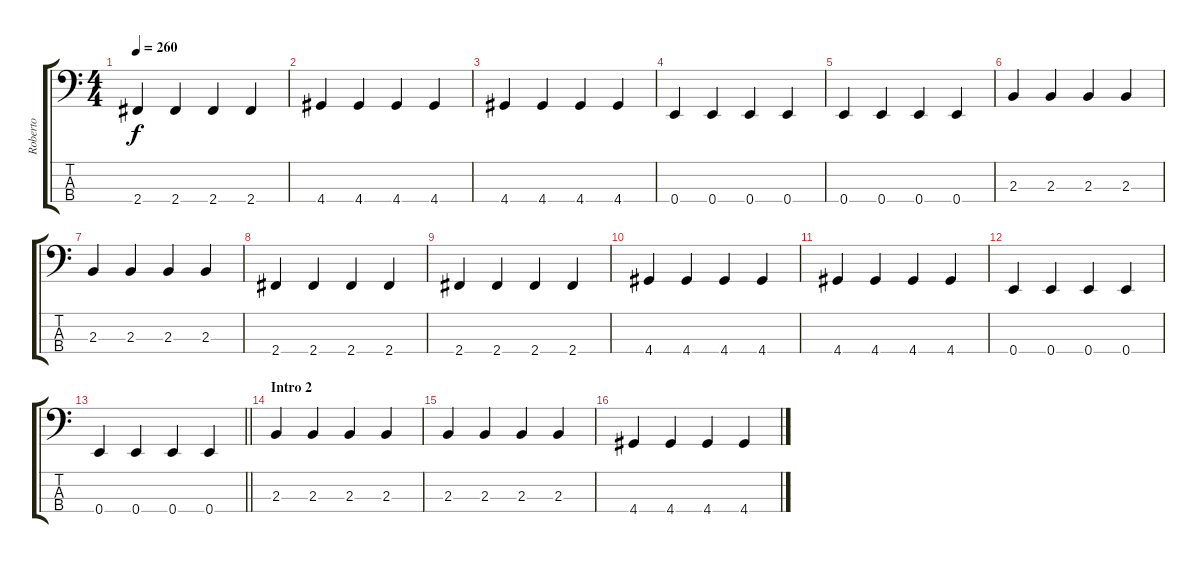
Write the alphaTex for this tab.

\track ("Roberto" "Roberto") {instrument electricbasspick}
\staff {score tabs}
\tuning (G2 D2 A1 E1) {hide}
\ts (4 4)
\tempo 260
\clef f4
\ks c
2.4.4{dy f} 2.4.4 2.4.4 2.4.4 |
4.4.4 4.4.4 4.4.4 4.4.4 |
4.4.4 4.4.4 4.4.4 4.4.4 |
0.4.4 0.4.4 0.4.4 0.4.4 |
0.4.4 0.4.4 0.4.4 0.4.4 |
2.3.4 2.3.4 2.3.4 2.3.4 |
2.3.4 2.3.4 2.3.4 2.3.4 |
2.4.4 2.4.4 2.4.4 2.4.4 |
2.4.4 2.4.4 2.4.4 2.4.4 |
4.4.4 4.4.4 4.4.4 4.4.4 |
4.4.4 4.4.4 4.4.4 4.4.4 |
0.4.4 0.4.4 0.4.4 0.4.4 |
\barLineRight lightlight
0.4.4 0.4.4 0.4.4 0.4.4 |
\section ("" "Intro 2")
2.3.4 2.3.4 2.3.4 2.3.4 |
2.3.4 2.3.4 2.3.4 2.3.4 |
4.4.4 4.4.4 4.4.4 4.4.4
